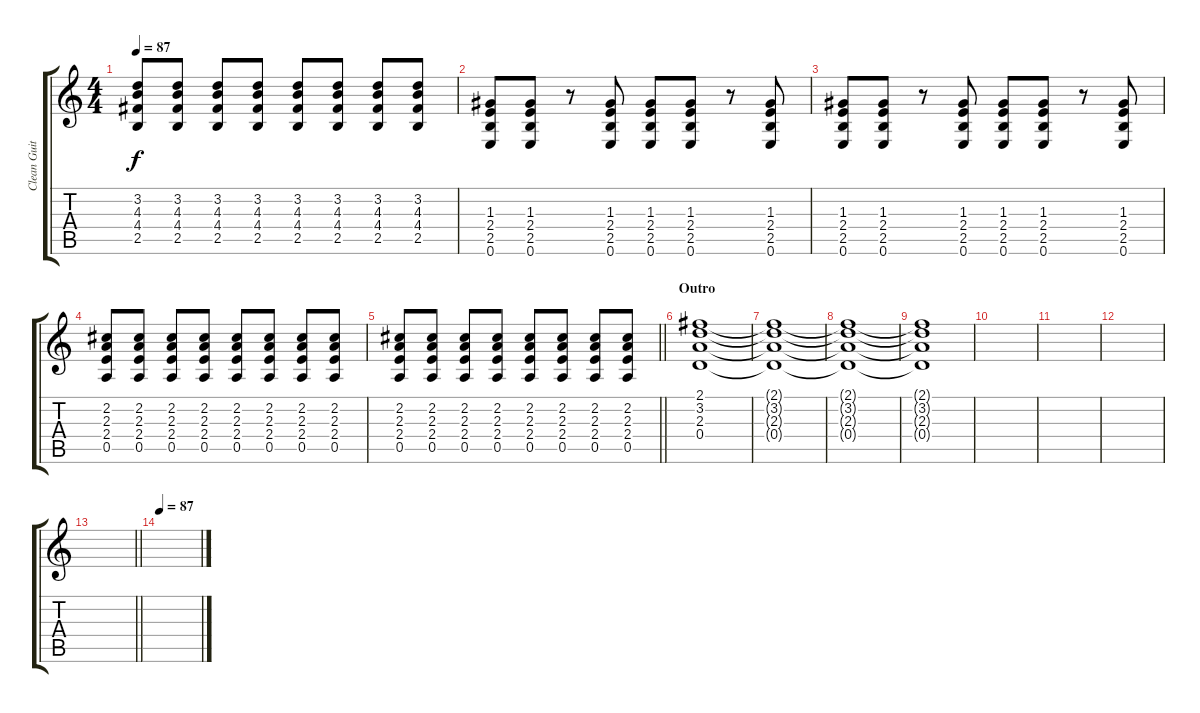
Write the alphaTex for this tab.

\track ("Clean Guitar" "Clean Guit") {instrument electricguitarjazz}
\staff {score tabs}
\tuning (E4 B3 G3 D3 A2 E2) {hide}
\ts (4 4)
\tempo 87
\clef g2
\ks c
(3.2 4.3 4.4 2.5).8{dy f} (3.2 4.3 4.4 2.5).8 (3.2 4.3 4.4 2.5).8 (3.2 4.3 4.4 2.5).8 (3.2 4.3 4.4 2.5).8 (3.2 4.3 4.4 2.5).8 (3.2 4.3 4.4 2.5).8 (3.2 4.3 4.4 2.5).8 |
(1.3 2.4 2.5 0.6).8 (1.3 2.4 2.5 0.6).8 r.8 (1.3 2.4 2.5 0.6).8 (1.3 2.4 2.5 0.6).8 (1.3 2.4 2.5 0.6).8 r.8 (1.3 2.4 2.5 0.6).8 |
(1.3 2.4 2.5 0.6).8 (1.3 2.4 2.5 0.6).8 r.8 (1.3 2.4 2.5 0.6).8 (1.3 2.4 2.5 0.6).8 (1.3 2.4 2.5 0.6).8 r.8 (1.3 2.4 2.5 0.6).8 |
(2.2 2.3 2.4 0.5).8 (2.2 2.3 2.4 0.5).8 (2.2 2.3 2.4 0.5).8 (2.2 2.3 2.4 0.5).8 (2.2 2.3 2.4 0.5).8 (2.2 2.3 2.4 0.5).8 (2.2 2.3 2.4 0.5).8 (2.2 2.3 2.4 0.5).8 |
\barLineRight lightlight
(2.2 2.3 2.4 0.5).8 (2.2 2.3 2.4 0.5).8 (2.2 2.3 2.4 0.5).8 (2.2 2.3 2.4 0.5).8 (2.2 2.3 2.4 0.5).8 (2.2 2.3 2.4 0.5).8 (2.2 2.3 2.4 0.5).8 (2.2 2.3 2.4 0.5).8 |
\section ("" "Outro")
(2.1 3.2 2.3 0.4).1{volume 10 instrument electricguitarjazz} |
(2.1{t} 3.2{t} 2.3{t} 0.4{t}).1 |
(2.1{t} 3.2{t} 2.3{t} 0.4{t}).1 |
(2.1{t} 3.2{t} 2.3{t} 0.4{t}).1 |
|
|
|
\barLineRight lightlight
|
\tempo 87
